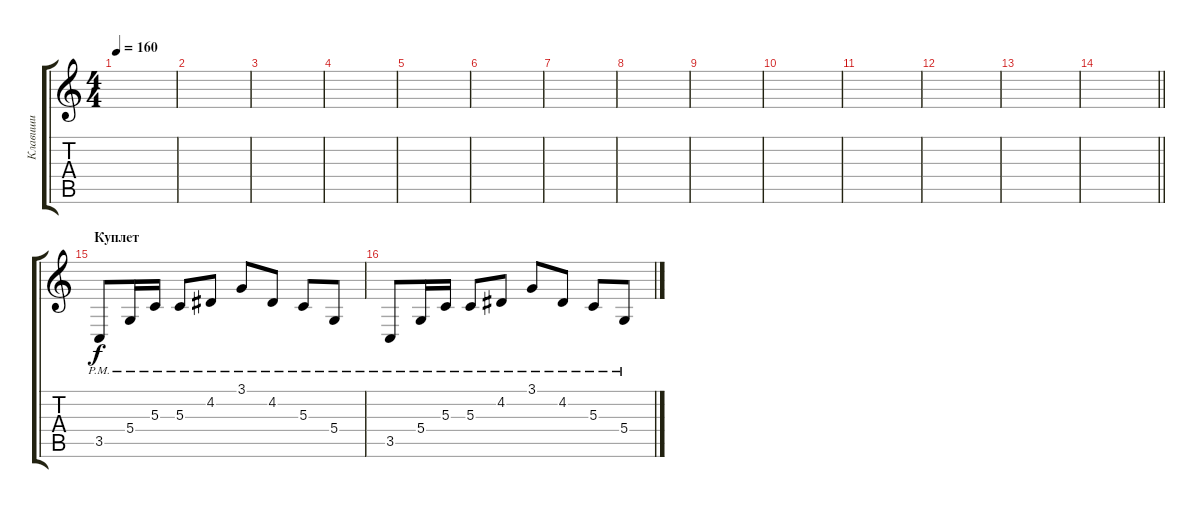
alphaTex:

\track ("Клавиши" "Клавиши") {instrument applause}
\staff {score tabs}
\tuning (E4 B3 G3 D3 A2 E2) {hide}
\ts (4 4)
\tempo 160
\clef g2
\ks c
|
|
|
|
|
|
|
|
|
|
|
|
|
\barLineRight lightlight
|
\section ("" "Куплет")
3.5{pm}.8{volume 16 instrument electricguitarclean} 5.4{pm}.16 5.3{pm}.16 5.3{pm}.8 4.2{pm}.8 3.1{pm}.8 4.2{pm}.8 5.3{pm}.8 5.4{pm}.8 |
3.5{pm}.8 5.4{pm}.16 5.3{pm}.16 5.3{pm}.8 4.2{pm}.8 3.1{pm}.8 4.2{pm}.8 5.3{pm}.8 5.4{pm}.8
